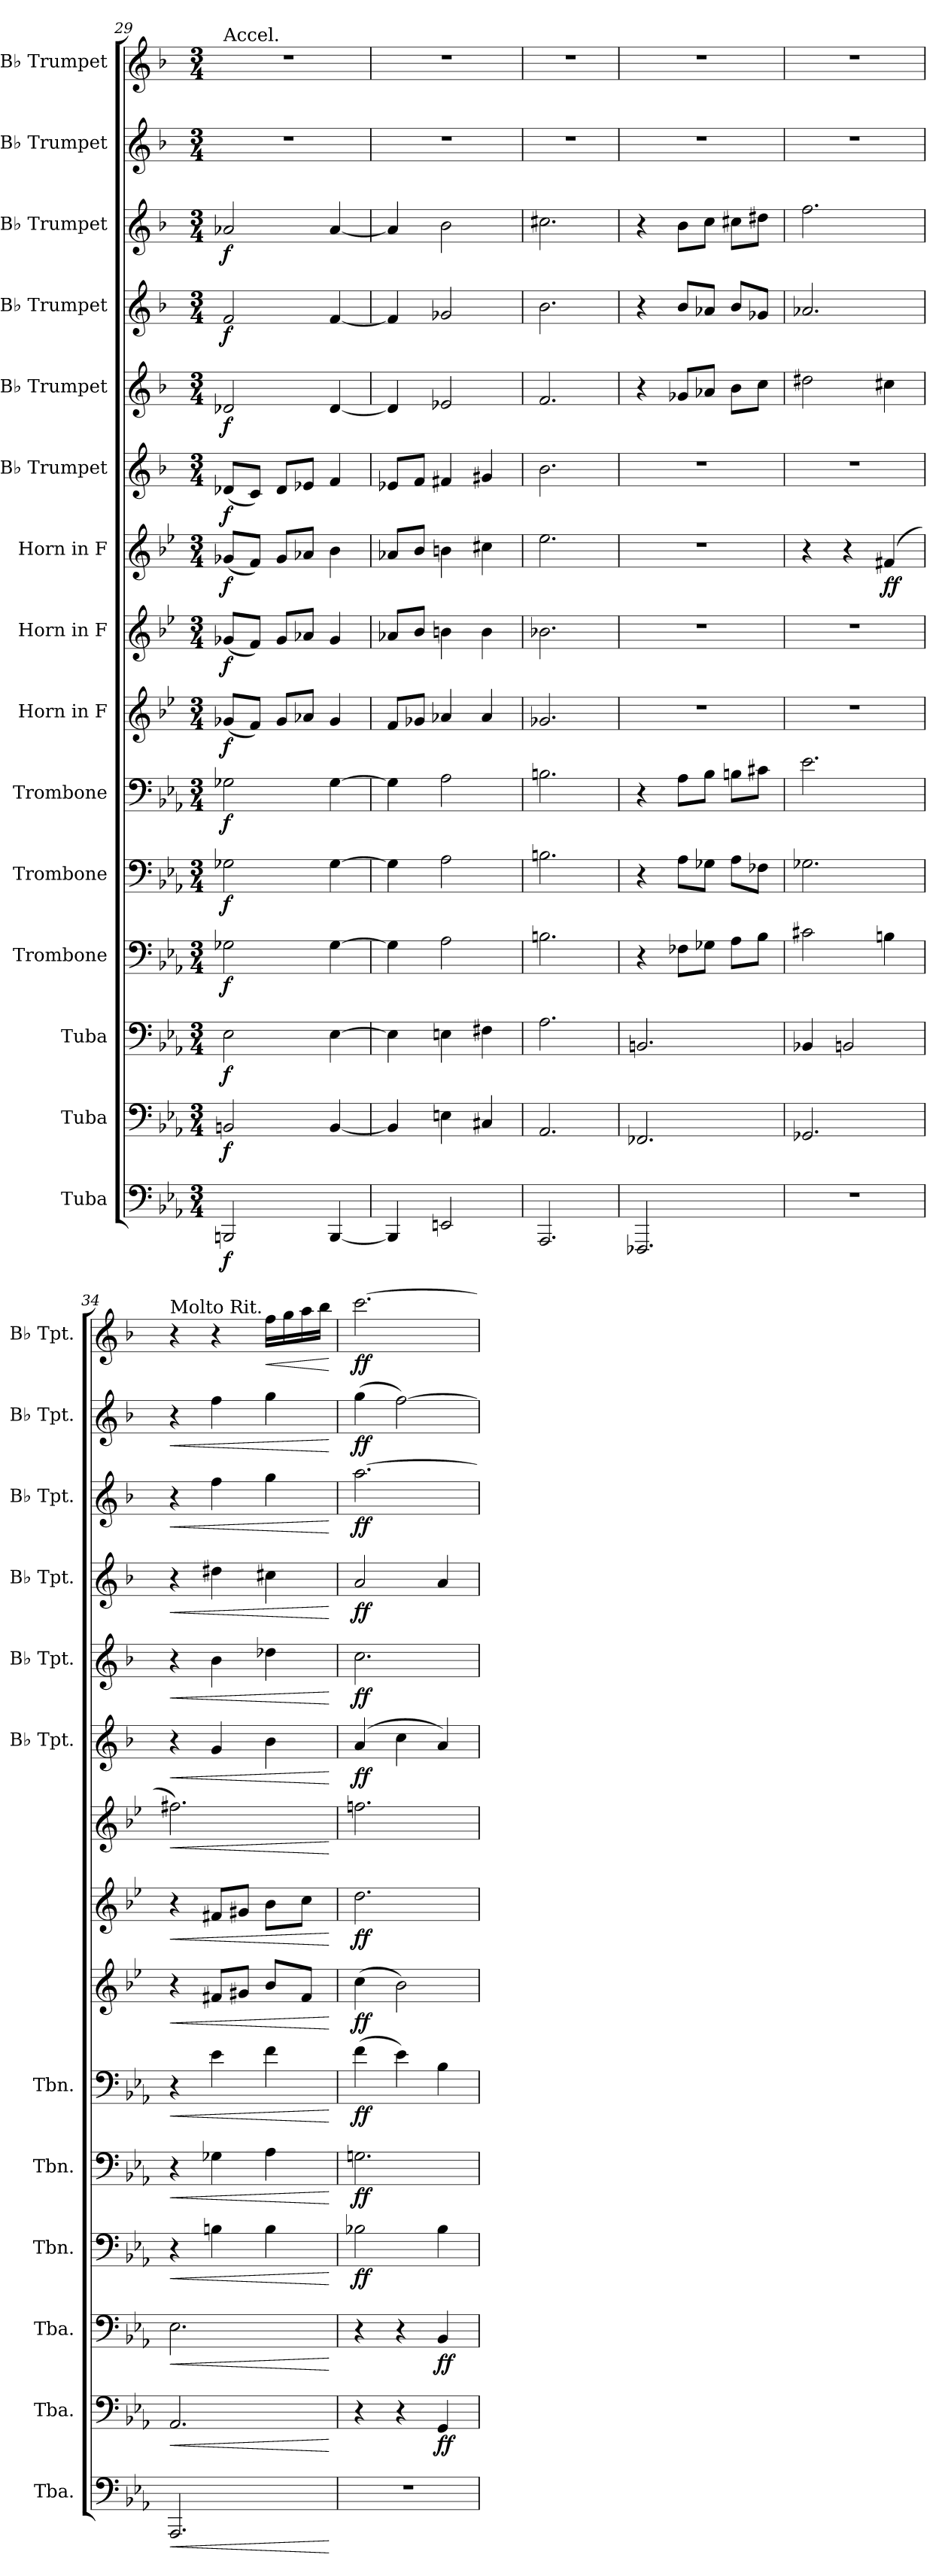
**kern	**dynam	**kern	**dynam	**kern	**dynam	**kern	**dynam	**kern	**dynam	**kern	**dynam	**kern	**dynam	**kern	**dynam	**kern	**dynam	**kern	**dynam	**kern	**dynam	**kern	**dynam	**kern	**dynam	**kern	**dynam	**kern	**dynam
*part15	*part15	*part14	*part14	*part13	*part13	*part12	*part12	*part11	*part11	*part10	*part10	*part9	*part9	*part8	*part8	*part7	*part7	*part6	*part6	*part5	*part5	*part4	*part4	*part3	*part3	*part2	*part2	*part1	*part1
*staff15	*staff15	*staff14	*staff14	*staff13	*staff13	*staff12	*staff12	*staff11	*staff11	*staff10	*staff10	*staff9	*staff9	*staff8	*staff8	*staff7	*staff7	*staff6	*staff6	*staff5	*staff5	*staff4	*staff4	*staff3	*staff3	*staff2	*staff2	*staff1	*staff1
*I"Tuba	*	*I"Tuba	*	*I"Tuba	*	*I"Trombone	*	*I"Trombone	*	*I"Trombone	*	*I"Horn in F	*	*I"Horn in F	*	*I"Horn in F	*	*I"B♭ Trumpet	*	*I"B♭ Trumpet	*	*I"B♭ Trumpet	*	*I"B♭ Trumpet	*	*I"B♭ Trumpet	*	*I"B♭ Trumpet	*
*I'Tba.	*	*I'Tba.	*	*I'Tba.	*	*I'Tbn.	*	*I'Tbn.	*	*I'Tbn.	*	*	*	*	*	*	*	*I'B♭ Tpt.	*	*I'B♭ Tpt.	*	*I'B♭ Tpt.	*	*I'B♭ Tpt.	*	*I'B♭ Tpt.	*	*I'B♭ Tpt.	*
*clefF4	*	*clefF4	*	*clefF4	*	*clefF4	*	*clefF4	*	*clefF4	*	*clefG2	*	*clefG2	*	*clefG2	*	*clefG2	*	*clefG2	*	*clefG2	*	*clefG2	*	*clefG2	*	*clefG2	*
*	*	*	*	*	*	*	*	*	*	*	*	*ITrd4c7	*	*ITrd4c7	*	*ITrd4c7	*	*ITrd1c2	*	*ITrd1c2	*	*ITrd1c2	*	*ITrd1c2	*	*ITrd1c2	*	*ITrd1c2	*
*k[b-e-a-]	*	*k[b-e-a-]	*	*k[b-e-a-]	*	*k[b-e-a-]	*	*k[b-e-a-]	*	*k[b-e-a-]	*	*k[b-e-a-]	*	*k[b-e-a-]	*	*k[b-e-a-]	*	*k[b-e-a-]	*	*k[b-e-a-]	*	*k[b-e-a-]	*	*k[b-e-a-]	*	*k[b-e-a-]	*	*k[b-e-a-]	*
*M3/4	*	*M3/4	*	*M3/4	*	*M3/4	*	*M3/4	*	*M3/4	*	*M3/4	*	*M3/4	*	*M3/4	*	*M3/4	*	*M3/4	*	*M3/4	*	*M3/4	*	*M3/4	*	*M3/4	*
=29	=29	=29	=29	=29	=29	=29	=29	=29	=29	=29	=29	=29	=29	=29	=29	=29	=29	=29	=29	=29	=29	=29	=29	=29	=29	=29	=29	=29	=29
!	!	!	!	!	!	!	!	!	!	!	!	!	!	!	!	!	!	!	!	!	!	!	!	!	!	!	!	!LO:TX:a:t=Accel.	!
!	!LO:DY:b	!	!LO:DY:b	!	!LO:DY:b	!	!LO:DY:b	!	!LO:DY:b	!	!LO:DY:b	!	!LO:DY:b	!	!LO:DY:b	!	!LO:DY:b	!	!LO:DY:b	!	!LO:DY:b	!	!LO:DY:b	!	!LO:DY:b	!	!	!	!
2BBBn/	f	2BBn/	f	2E-\	f	2G-X\	f	2G-X\	f	2G-X\	f	(8c-X/L	f	(8c-X/L	f	(8c-X/L	f	(8c-X/L	f	2c-X/	f	2e-/	f	2g-X/	f	2.r	.	2.r	.
.	.	.	.	.	.	.	.	.	.	.	.	8B-/J)	.	8B-/J)	.	8B-/J)	.	8B-/J)	.	.	.	.	.	.	.	.	.	.	.
.	.	.	.	.	.	.	.	.	.	.	.	8c-/L	.	8c-/L	.	8c-/L	.	8c-/L	.	.	.	.	.	.	.	.	.	.	.
.	.	.	.	.	.	.	.	.	.	.	.	8d-X/J	.	8d-X/J	.	8d-X/J	.	8d-X/J	.	.	.	.	.	.	.	.	.	.	.
[4BBB/	.	[4BB/	.	[4E-\	.	[4G-\	.	[4G-\	.	[4G-\	.	4c-/	.	4c-/	.	4e-\	.	4e-/	.	[4c-/	.	[4e-/	.	[4g-/	.	.	.	.	.
=30	=30	=30	=30	=30	=30	=30	=30	=30	=30	=30	=30	=30	=30	=30	=30	=30	=30	=30	=30	=30	=30	=30	=30	=30	=30	=30	=30	=30	=30
4BBB/]	.	4BB/]	.	4E-\]	.	4G-\]	.	4G-\]	.	4G-\]	.	8B-/L	.	8d-X/L	.	8d-X/L	.	8d-X/L	.	4c-/]	.	4e-/]	.	4g-/]	.	2.r	.	2.r	.
.	.	.	.	.	.	.	.	.	.	.	.	8c-X/J	.	8e-/J	.	8e-/J	.	8e-/J	.	.	.	.	.	.	.	.	.	.	.
2EEn/	.	4En\	.	4En\	.	2A-\	.	2A-\	.	2A-\	.	4d-X/	.	4en\	.	4en\	.	4en/	.	2d-X/	.	2f-X/	.	2a-\	.	.	.	.	.
.	.	4C#X/	.	4F#X\	.	.	.	.	.	.	.	4d-/	.	4e\	.	4f#X\	.	4f#X/	.	.	.	.	.	.	.	.	.	.	.
=31	=31	=31	=31	=31	=31	=31	=31	=31	=31	=31	=31	=31	=31	=31	=31	=31	=31	=31	=31	=31	=31	=31	=31	=31	=31	=31	=31	=31	=31
2.AAA-/	.	2.AA-/	.	2.A-\	.	2.Bn\	.	2.Bn\	.	2.Bn\	.	2.c-X/	.	2.e-X\	.	2.a-\	.	2.a-\	.	2.e-/	.	2.a-\	.	2.bn\	.	2.r	.	2.r	.
!!LO:PB:g=z
=32	=32	=32	=32	=32	=32	=32	=32	=32	=32	=32	=32	=32	=32	=32	=32	=32	=32	=32	=32	=32	=32	=32	=32	=32	=32	=32	=32	=32	=32
2.FFF-X/	.	2.FF-X/	.	2.BBn/	.	4r	.	4r	.	4r	.	2.r	.	2.r	.	2.r	.	2.r	.	4r	.	4r	.	4r	.	2.r	.	2.r	.
.	.	.	.	.	.	8F-X\L	.	8A-\L	.	8A-\L	.	.	.	.	.	.	.	.	.	8f-X/L	.	8a-/L	.	8a-\L	.	.	.	.	.
.	.	.	.	.	.	8G-X\J	.	8G-X\J	.	8B-\J	.	.	.	.	.	.	.	.	.	8g-X/J	.	8g-X/J	.	8b-\J	.	.	.	.	.
.	.	.	.	.	.	8A-\L	.	8A-\L	.	8Bn\L	.	.	.	.	.	.	.	.	.	8a-\L	.	8a-/L	.	8bn\L	.	.	.	.	.
.	.	.	.	.	.	8B-\J	.	8F-X\J	.	8c#X\J	.	.	.	.	.	.	.	.	.	8b-\J	.	8f-X/J	.	8cc#X\J	.	.	.	.	.
=33	=33	=33	=33	=33	=33	=33	=33	=33	=33	=33	=33	=33	=33	=33	=33	=33	=33	=33	=33	=33	=33	=33	=33	=33	=33	=33	=33	=33	=33
2.r	.	2.GG-X/	.	4BB-X/	.	2c#X\	.	2.G-X\	.	2.e-\	.	2.r	.	2.r	.	4r	.	2.r	.	2cc#X\	.	2.g-X/	.	2.ee-\	.	2.r	.	2.r	.
.	.	.	.	2BBn/	.	.	.	.	.	.	.	.	.	.	.	4r	.	.	.	.	.	.	.	.	.	.	.	.	.
!	!	!	!	!	!	!	!	!	!	!	!	!	!	!	!	!	!LO:DY:b	!	!	!	!	!	!	!	!	!	!	!	!
.	.	.	.	.	.	4Bn\	.	.	.	.	.	.	.	.	.	(4Bn/	ff	.	.	4bn\	.	.	.	.	.	.	.	.	.
=34	=34	=34	=34	=34	=34	=34	=34	=34	=34	=34	=34	=34	=34	=34	=34	=34	=34	=34	=34	=34	=34	=34	=34	=34	=34	=34	=34	=34	=34
!	!	!	!	!	!	!	!	!	!	!	!	!	!	!	!	!	!	!	!	!	!	!	!	!	!	!	!	!LO:TX:a:t=Molto Rit.	!
!	!LO:HP:b	!	!LO:HP:b	!	!LO:HP:b	!	!LO:HP:b	!	!LO:HP:b	!	!LO:HP:b	!	!LO:HP:b	!	!LO:HP:b	!	!LO:HP:b	!	!LO:HP:b	!	!LO:HP:b	!	!LO:HP:b	!	!LO:HP:b	!	!LO:HP:b	!	!
2.AAA-/	<	2.AA-/	<	2.E-\	<	4r	<	4r	<	4r	<	4r	<	4r	<	2.bn\)	<	4r	<	4r	<	4r	<	4r	<	4r	<	4r	.
.	.	.	.	.	.	4Bn\	.	4G-X\	.	4e-\	.	8Bn/L	.	8Bn/L	.	.	.	4f/	.	4a-\	.	4cc#X\	.	4ee-\	.	4ee-\	.	4r	.
.	.	.	.	.	.	.	.	.	.	.	.	8c#X/J	.	8c#X/J	.	.	.	.	.	.	.	.	.	.	.	.	.	.	.
!	!	!	!	!	!	!	!	!	!	!	!	!	!	!	!	!	!	!	!	!	!	!	!	!	!	!	!	!	!LO:HP:b
.	.	.	.	.	.	4B\	.	4A-\	.	4f\	.	8e-/L	.	8e-\L	.	.	.	4a-\	.	4cc-X\	.	4bn\	.	4ff\	.	4ff\	.	16ee-\LL	<
.	.	.	.	.	.	.	.	.	.	.	.	.	.	.	.	.	.	.	.	.	.	.	.	.	.	.	.	16ff\	.
.	.	.	.	.	.	.	.	.	.	.	.	8B/J	.	8f\J	.	.	.	.	.	.	.	.	.	.	.	.	.	16gg\	.
.	.	.	.	.	.	.	.	.	.	.	.	.	.	.	.	.	.	.	.	.	.	.	.	.	.	.	.	16aa-\JJ	.
.	[	.	[	.	[	.	[	.	[	.	[	.	[	.	[	.	[	.	[	.	[	.	[	.	[	.	[	.	[
=35	=35	=35	=35	=35	=35	=35	=35	=35	=35	=35	=35	=35	=35	=35	=35	=35	=35	=35	=35	=35	=35	=35	=35	=35	=35	=35	=35	=35	=35
!	!	!	!	!	!	!	!LO:DY:b	!	!LO:DY:b	!	!LO:DY:b	!	!LO:DY:b	!	!LO:DY:b	!	!	!	!LO:DY:b	!	!LO:DY:b	!	!LO:DY:b	!	!LO:DY:b	!	!LO:DY:b	!	!LO:DY:b
2.r	.	4r	.	4r	.	2B-X\	ff	2.Gn\	ff	(4f\	ff	(4f\	ff	2.g\	ff	2.b-X\	.	(4g/	ff	2.b-\	ff	2g/	ff	[2.gg\	ff	(4ff\	ff	[2.bb-\	ff
.	.	4r	.	4r	.	.	.	.	.	4e-\)	.	2e-\)	.	.	.	.	.	4b-\	.	.	.	.	.	.	.	[2ee-\)	.	.	.
!	!	!	!LO:DY:b	!	!LO:DY:b	!	!	!	!	!	!	!	!	!	!	!	!	!	!	!	!	!	!	!	!	!	!	!	!
.	.	4GG/	ff	4BB-/	ff	4B-\	.	.	.	4B-\	.	.	.	.	.	.	.	4g/)	.	.	.	4g/	.	.	.	.	.	.	.
=	=	=	=	=	=	=	=	=	=	=	=	=	=	=	=	=	=	=	=	=	=	=	=	=	=	=	=	=	=
*-	*-	*-	*-	*-	*-	*-	*-	*-	*-	*-	*-	*-	*-	*-	*-	*-	*-	*-	*-	*-	*-	*-	*-	*-	*-	*-	*-	*-	*-
